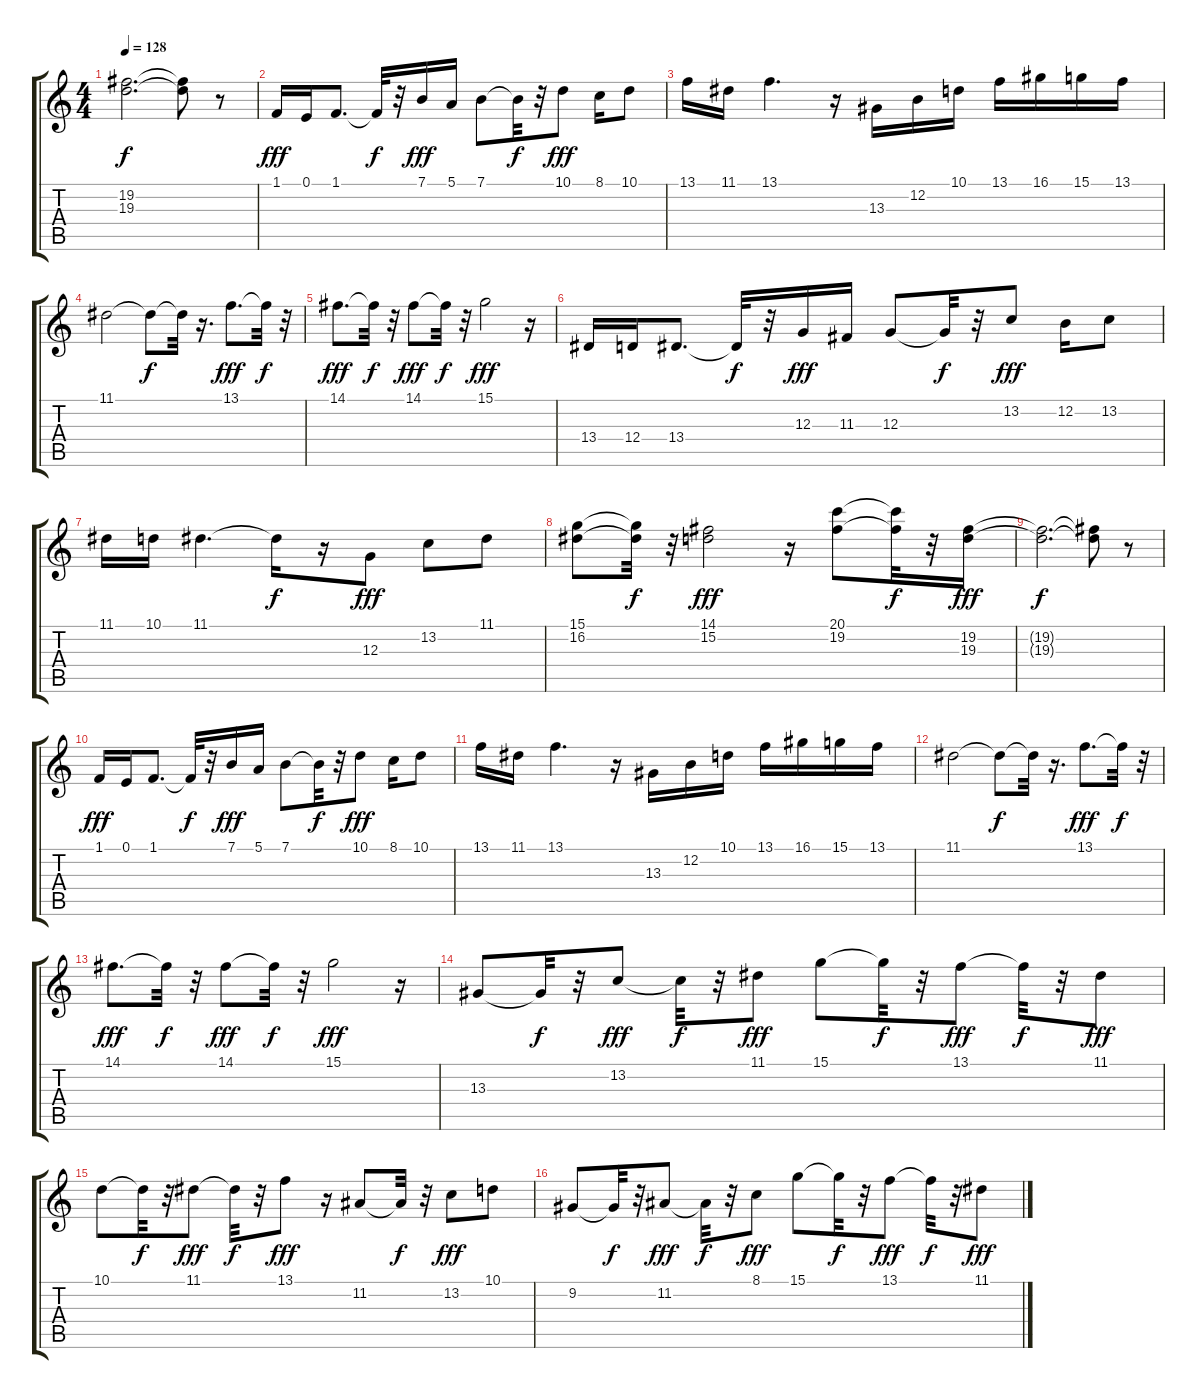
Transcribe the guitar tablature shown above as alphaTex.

\track "" {instrument lead2sawtooth}
\staff {score tabs}
\tuning (E4 B3 G3 D3 A2 E2) {hide}
\ts (4 4)
\tempo 128
\clef g2
\ks c
(19.2{t} 19.3{t}).2{d dy f} (19.2{t} 19.3{t}).8 r.8 |
1.1.16{dy fff} 0.1.16 1.1.8{d} 1.1{t}.32{dy f} r.32 7.1.16{dy fff} 5.1.16 7.1.8 7.1{t}.32{dy f} r.32 10.1.8{dy fff} 8.1.16 10.1.8 |
13.1.16 11.1.16 13.1.4{d} r.16 13.3.16 12.2.16 10.1.16 13.1.16 16.1.16 15.1.16 13.1.16 |
11.1.2 11.1{t}.8{dy f} 11.1{t}.32 r.16{d} 13.1.8{d dy fff} 13.1{t}.32{dy f} r.32 |
14.1.8{d dy fff} 14.1{t}.32{dy f} r.32 14.1.8{dy fff} 14.1{t}.32{dy f} r.32 15.1.2{dy fff} r.16 |
13.4.16 12.4.16 13.4.8{d} 13.4{t}.32{dy f} r.32 12.3.16{dy fff} 11.3.16 12.3.8 12.3{t}.32{dy f} r.32 13.2.8{dy fff} 12.2.16 13.2.8 |
11.1.16 10.1.16 11.1.4{d} 11.1{t}.16{dy f} r.16 12.3.8{dy fff} 13.2.8 11.1.8 |
(15.1 16.2).8 (15.1{t} 16.2{t}).32{dy f} r.32 (14.1 15.2).2{dy fff} r.16 (20.1 19.2).8 (20.1{t} 19.2{t}).32{dy f} r.32 (19.2 19.3).16{dy fff} |
(19.2{t} 19.3{t}).2{d dy f} (19.2{t} 19.3{t}).8 r.8 |
1.1.16{dy fff} 0.1.16 1.1.8{d} 1.1{t}.32{dy f} r.32 7.1.16{dy fff} 5.1.16 7.1.8 7.1{t}.32{dy f} r.32 10.1.8{dy fff} 8.1.16 10.1.8 |
13.1.16 11.1.16 13.1.4{d} r.16 13.3.16 12.2.16 10.1.16 13.1.16 16.1.16 15.1.16 13.1.16 |
11.1.2 11.1{t}.8{dy f} 11.1{t}.32 r.16{d} 13.1.8{d dy fff} 13.1{t}.32{dy f} r.32 |
14.1.8{d dy fff} 14.1{t}.32{dy f} r.32 14.1.8{dy fff} 14.1{t}.32{dy f} r.32 15.1.2{dy fff} r.16 |
13.3.8 13.3{t}.32{dy f} r.32 13.2.8{dy fff} 13.2{t}.32{dy f} r.32 11.1.8{dy fff} 15.1.8 15.1{t}.32{dy f} r.32 13.1.8{dy fff} 13.1{t}.32{dy f} r.32 11.1.8{dy fff} |
10.1.8 10.1{t}.32{dy f} r.32 11.1.8{dy fff} 11.1{t}.32{dy f} r.32 13.1.8{dy fff} r.16 11.2.8 11.2{t}.32{dy f} r.32 13.2.8{dy fff} 10.1.8 |
9.2.8 9.2{t}.32{dy f} r.32 11.2.8{dy fff} 11.2{t}.32{dy f} r.32 8.1.8{dy fff} 15.1.8 15.1{t}.32{dy f} r.32 13.1.8{dy fff} 13.1{t}.32{dy f} r.32 11.1.8{dy fff}
